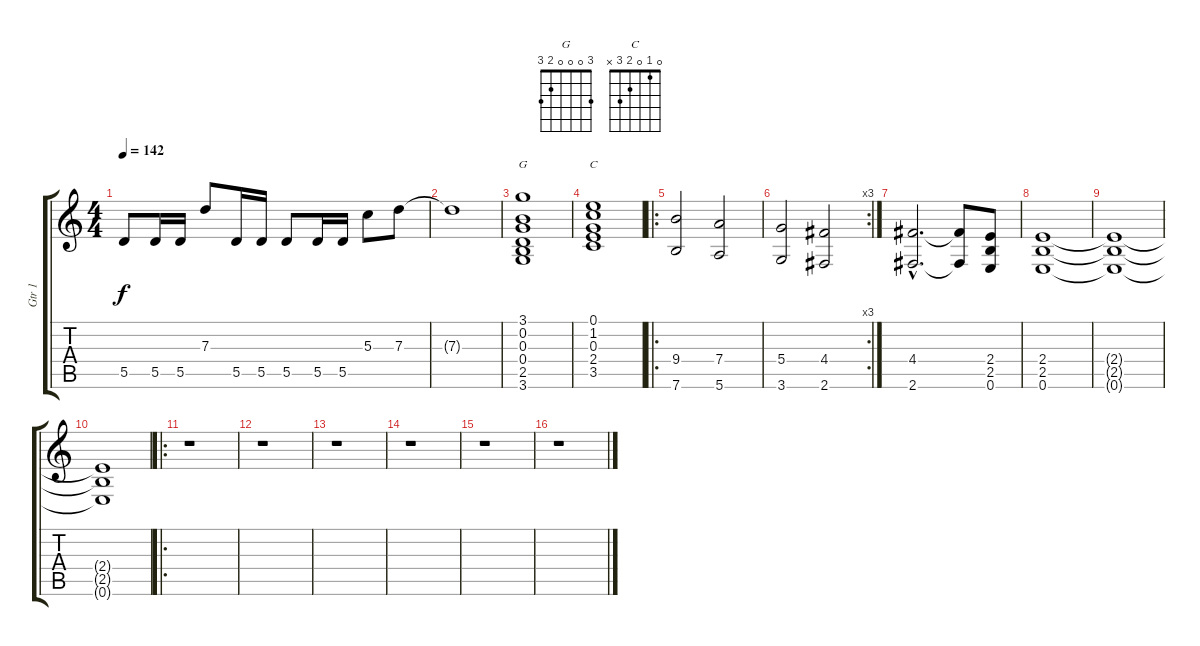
\track ("Gtr 1" "Gtr 1") {instrument electricguitarclean}
\staff {score tabs}
\tuning (E4 B3 G3 D3 A2 E2) {hide}
\chord ("G" 3 0 0 0 2 3)
\chord ("C" 0 1 0 2 3 x)
\ts (4 4)
\tempo 142
\clef g2
\ks c
5.5.8{dy f instrument distortionguitar} 5.5.16 5.5.16 7.3.8 5.5.16 5.5.16 5.5.8 5.5.16 5.5.16 5.3.8 7.3.8 |
7.3{t}.1 |
(3.1 0.2 0.3 0.4 2.5 3.6).1{ch "G"} |
(0.1 1.2 0.3 2.4 3.5).1{ch "C"} |
\ro
(9.4 7.6).2{instrument distortionguitar} (7.4 5.6).2 |
\rc 3
(5.4 3.6).2 (4.4 2.6).2 |
(4.4{hac} 2.6{hac}).2{d instrument distortionguitar} (4.4{t} 2.6{t}).8 (2.4 2.5 0.6).8 |
(2.4 2.5 0.6).1 |
(2.4{t} 2.5{t} 0.6{t}).1 |
(2.4{t} 2.5{t} 0.6{t}).1 |
\ro
r.1 |
r.1 |
r.1 |
r.1 |
r.1 |
r.1
